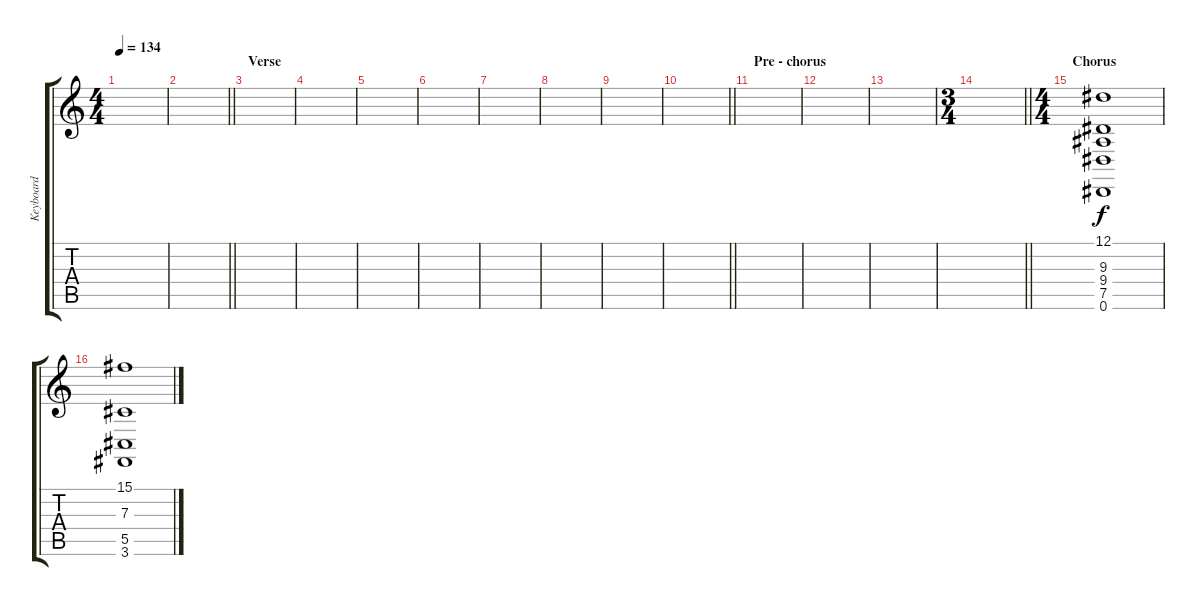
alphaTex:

\track ("Keyboard" "Keyboard") {instrument stringensemble1}
\staff {score tabs}
\tuning (Eb4 Bb3 Gb3 Db3 Ab2 Eb2) {hide}
\ts (4 4)
\tempo 134
\clef g2
\ks c
|
\barLineRight lightlight
|
\section ("" "Verse")
|
|
|
|
|
|
|
\barLineRight lightlight
|
\section ("" "Pre - chorus")
|
|
|
\ts (3 4)
\barLineRight lightlight
|
\ts (4 4)
\section ("" "Chorus")
(12.1 9.3 9.4 7.5 0.6).1 |
(15.1 7.3 5.5 3.6).1
